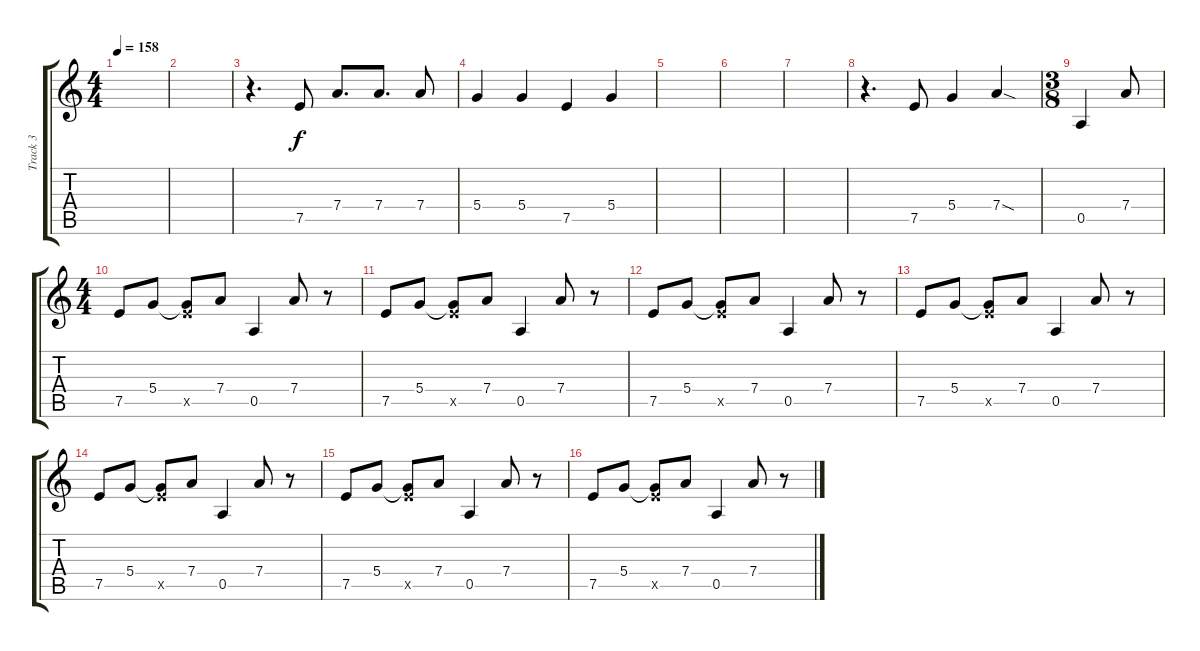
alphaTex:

\track ("Track 3" "Track 3") {instrument electricguitarclean}
\staff {score tabs}
\tuning (E4 B3 G3 D3 A2 E2) {hide}
\ts (4 4)
\tempo 158
\clef g2
\ks c
|
|
r.4{d} 7.5.8 7.4.8{d} 7.4.8{d} 7.4.8 |
5.4.4 5.4.4 7.5.4 5.4.4 |
|
|
|
r.4{d} 7.5.8 5.4.4 7.4{sod}.4 |
\ts (3 8)
0.5.4 7.4.8 |
\ts (4 4)
7.5.8 5.4.8 (5.4{t} 7.5{x}).8 7.4.8 0.5.4 7.4.8 r.8 |
7.5.8 5.4.8 (5.4{t} 7.5{x}).8 7.4.8 0.5.4 7.4.8 r.8 |
7.5.8 5.4.8 (5.4{t} 7.5{x}).8 7.4.8 0.5.4 7.4.8 r.8 |
7.5.8 5.4.8 (5.4{t} 7.5{x}).8 7.4.8 0.5.4 7.4.8 r.8 |
7.5.8 5.4.8 (5.4{t} 7.5{x}).8 7.4.8 0.5.4 7.4.8 r.8 |
7.5.8 5.4.8 (5.4{t} 7.5{x}).8 7.4.8 0.5.4 7.4.8 r.8 |
7.5.8 5.4.8 (5.4{t} 7.5{x}).8 7.4.8 0.5.4 7.4.8 r.8
